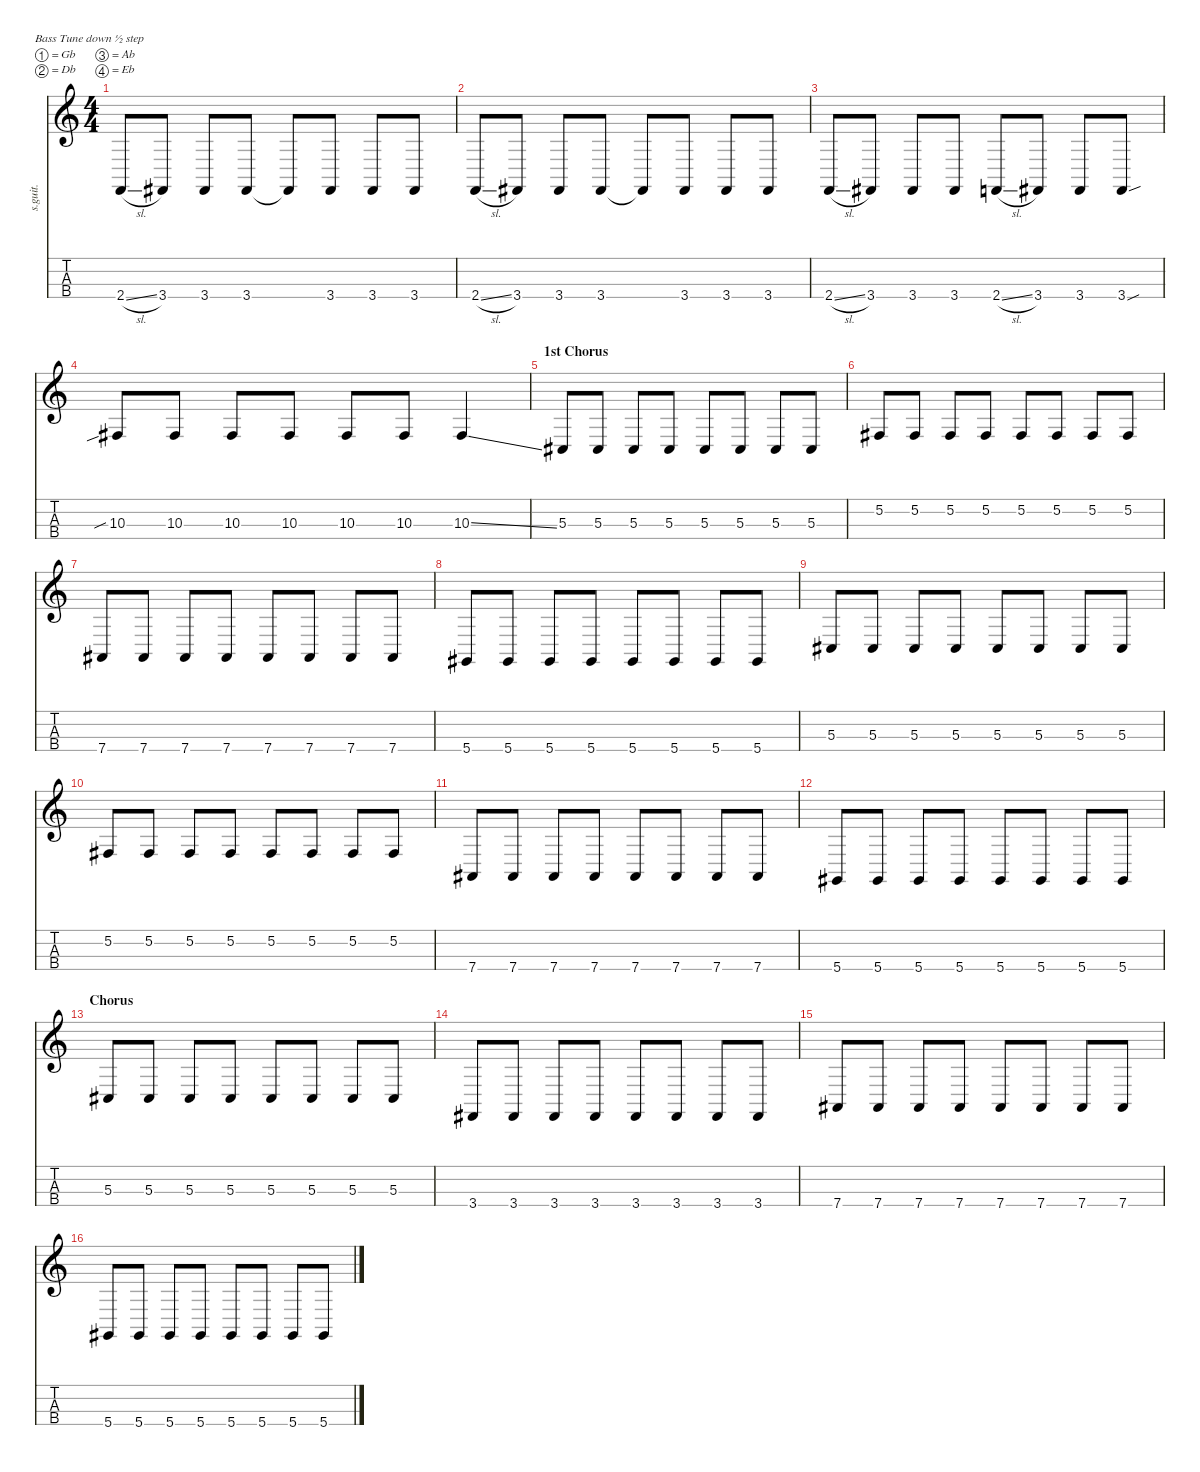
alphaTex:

\defaultSystemsLayout 4
\hideDynamics
\bracketExtendMode nobrackets
\track ("Mark Stoermer - Bass" "s.guit.") {instrument electricbasspick}
\staff {score tabs}
\tuning (Gb2 Db2 Ab1 Eb1)
\ts (4 4)
\tempo (148 hide)
\clef g2
\ks c
2.4{sl}.8{lyrics (0 "") lyrics (1 "") lyrics (2 "") lyrics (3 "") lyrics (4 "") dy f} 3.4{acc #}.8{lyrics (0 "") lyrics (1 "") lyrics (2 "") lyrics (3 "") lyrics (4 "")} 3.4{acc #}.8{lyrics (0 "") lyrics (1 "") lyrics (2 "") lyrics (3 "") lyrics (4 "")} 3.4{acc #}.8{lyrics (0 "") lyrics (1 "") lyrics (2 "") lyrics (3 "") lyrics (4 "")} 3.4{t acc #}.8{lyrics (0 "") lyrics (1 "") lyrics (2 "") lyrics (3 "") lyrics (4 "")} 3.4{acc #}.8{lyrics (0 "") lyrics (1 "") lyrics (2 "") lyrics (3 "") lyrics (4 "")} 3.4{acc #}.8{lyrics (0 "") lyrics (1 "") lyrics (2 "") lyrics (3 "") lyrics (4 "")} 3.4{acc #}.8{lyrics (0 "") lyrics (1 "") lyrics (2 "") lyrics (3 "") lyrics (4 "")} |
2.4{sl}.8{lyrics (0 "") lyrics (1 "") lyrics (2 "") lyrics (3 "") lyrics (4 "")} 3.4{acc #}.8{lyrics (0 "") lyrics (1 "") lyrics (2 "") lyrics (3 "") lyrics (4 "")} 3.4{acc #}.8{lyrics (0 "") lyrics (1 "") lyrics (2 "") lyrics (3 "") lyrics (4 "")} 3.4{acc #}.8{lyrics (0 "") lyrics (1 "") lyrics (2 "") lyrics (3 "") lyrics (4 "")} 3.4{t acc #}.8{lyrics (0 "") lyrics (1 "") lyrics (2 "") lyrics (3 "") lyrics (4 "")} 3.4{acc #}.8{lyrics (0 "") lyrics (1 "") lyrics (2 "") lyrics (3 "") lyrics (4 "")} 3.4{acc #}.8{lyrics (0 "") lyrics (1 "") lyrics (2 "") lyrics (3 "") lyrics (4 "")} 3.4{acc #}.8{lyrics (0 "") lyrics (1 "") lyrics (2 "") lyrics (3 "") lyrics (4 "")} |
2.4{sl}.8{lyrics (0 "") lyrics (1 "") lyrics (2 "") lyrics (3 "") lyrics (4 "")} 3.4{acc #}.8{lyrics (0 "") lyrics (1 "") lyrics (2 "") lyrics (3 "") lyrics (4 "")} 3.4{acc #}.8{lyrics (0 "") lyrics (1 "") lyrics (2 "") lyrics (3 "") lyrics (4 "")} 3.4{acc #}.8{lyrics (0 "") lyrics (1 "") lyrics (2 "") lyrics (3 "") lyrics (4 "")} 2.4{sl}.8{lyrics (0 "") lyrics (1 "") lyrics (2 "") lyrics (3 "") lyrics (4 "")} 3.4{acc #}.8{lyrics (0 "") lyrics (1 "") lyrics (2 "") lyrics (3 "") lyrics (4 "")} 3.4{acc #}.8{lyrics (0 "") lyrics (1 "") lyrics (2 "") lyrics (3 "") lyrics (4 "")} 3.4{sou acc #}.8{lyrics (0 "") lyrics (1 "") lyrics (2 "") lyrics (3 "") lyrics (4 "")} |
10.3{sib acc #}.8{lyrics (0 "") lyrics (1 "") lyrics (2 "") lyrics (3 "") lyrics (4 "")} 10.3{acc #}.8{lyrics (0 "") lyrics (1 "") lyrics (2 "") lyrics (3 "") lyrics (4 "")} 10.3{acc #}.8{lyrics (0 "") lyrics (1 "") lyrics (2 "") lyrics (3 "") lyrics (4 "")} 10.3{acc #}.8{lyrics (0 "") lyrics (1 "") lyrics (2 "") lyrics (3 "") lyrics (4 "")} 10.3{acc #}.8{lyrics (0 "") lyrics (1 "") lyrics (2 "") lyrics (3 "") lyrics (4 "")} 10.3{acc #}.8{lyrics (0 "") lyrics (1 "") lyrics (2 "") lyrics (3 "") lyrics (4 "")} 10.3{ss acc #}.4{lyrics (0 "") lyrics (1 "") lyrics (2 "") lyrics (3 "") lyrics (4 "")} |
\section ("" "1st Chorus")
5.3{acc #}.8{lyrics (0 "") lyrics (1 "") lyrics (2 "") lyrics (3 "") lyrics (4 "")} 5.3{acc #}.8{lyrics (0 "") lyrics (1 "") lyrics (2 "") lyrics (3 "") lyrics (4 "")} 5.3{acc #}.8{lyrics (0 "") lyrics (1 "") lyrics (2 "") lyrics (3 "") lyrics (4 "")} 5.3{acc #}.8{lyrics (0 "") lyrics (1 "") lyrics (2 "") lyrics (3 "") lyrics (4 "")} 5.3{acc #}.8{lyrics (0 "") lyrics (1 "") lyrics (2 "") lyrics (3 "") lyrics (4 "")} 5.3{acc #}.8{lyrics (0 "") lyrics (1 "") lyrics (2 "") lyrics (3 "") lyrics (4 "")} 5.3{acc #}.8{lyrics (0 "") lyrics (1 "") lyrics (2 "") lyrics (3 "") lyrics (4 "")} 5.3{acc #}.8{lyrics (0 "") lyrics (1 "") lyrics (2 "") lyrics (3 "") lyrics (4 "")} |
5.2{acc #}.8{lyrics (0 "") lyrics (1 "") lyrics (2 "") lyrics (3 "") lyrics (4 "")} 5.2{acc #}.8{lyrics (0 "") lyrics (1 "") lyrics (2 "") lyrics (3 "") lyrics (4 "")} 5.2{acc #}.8{lyrics (0 "") lyrics (1 "") lyrics (2 "") lyrics (3 "") lyrics (4 "")} 5.2{acc #}.8{lyrics (0 "") lyrics (1 "") lyrics (2 "") lyrics (3 "") lyrics (4 "")} 5.2{acc #}.8{lyrics (0 "") lyrics (1 "") lyrics (2 "") lyrics (3 "") lyrics (4 "")} 5.2{acc #}.8{lyrics (0 "") lyrics (1 "") lyrics (2 "") lyrics (3 "") lyrics (4 "")} 5.2{acc #}.8{lyrics (0 "") lyrics (1 "") lyrics (2 "") lyrics (3 "") lyrics (4 "")} 5.2{acc #}.8{lyrics (0 "") lyrics (1 "") lyrics (2 "") lyrics (3 "") lyrics (4 "")} |
7.4{acc #}.8{lyrics (0 "") lyrics (1 "") lyrics (2 "") lyrics (3 "") lyrics (4 "")} 7.4{acc #}.8{lyrics (0 "") lyrics (1 "") lyrics (2 "") lyrics (3 "") lyrics (4 "")} 7.4{acc #}.8{lyrics (0 "") lyrics (1 "") lyrics (2 "") lyrics (3 "") lyrics (4 "")} 7.4{acc #}.8{lyrics (0 "") lyrics (1 "") lyrics (2 "") lyrics (3 "") lyrics (4 "")} 7.4{acc #}.8{lyrics (0 "") lyrics (1 "") lyrics (2 "") lyrics (3 "") lyrics (4 "")} 7.4{acc #}.8{lyrics (0 "") lyrics (1 "") lyrics (2 "") lyrics (3 "") lyrics (4 "")} 7.4{acc #}.8{lyrics (0 "") lyrics (1 "") lyrics (2 "") lyrics (3 "") lyrics (4 "")} 7.4{acc #}.8{lyrics (0 "") lyrics (1 "") lyrics (2 "") lyrics (3 "") lyrics (4 "")} |
5.4{acc #}.8{lyrics (0 "") lyrics (1 "") lyrics (2 "") lyrics (3 "") lyrics (4 "")} 5.4{acc #}.8{lyrics (0 "") lyrics (1 "") lyrics (2 "") lyrics (3 "") lyrics (4 "")} 5.4{acc #}.8{lyrics (0 "") lyrics (1 "") lyrics (2 "") lyrics (3 "") lyrics (4 "")} 5.4{acc #}.8{lyrics (0 "") lyrics (1 "") lyrics (2 "") lyrics (3 "") lyrics (4 "")} 5.4{acc #}.8{lyrics (0 "") lyrics (1 "") lyrics (2 "") lyrics (3 "") lyrics (4 "")} 5.4{acc #}.8{lyrics (0 "") lyrics (1 "") lyrics (2 "") lyrics (3 "") lyrics (4 "")} 5.4{acc #}.8{lyrics (0 "") lyrics (1 "") lyrics (2 "") lyrics (3 "") lyrics (4 "")} 5.4{acc #}.8{lyrics (0 "") lyrics (1 "") lyrics (2 "") lyrics (3 "") lyrics (4 "")} |
5.3{acc #}.8{lyrics (0 "") lyrics (1 "") lyrics (2 "") lyrics (3 "") lyrics (4 "")} 5.3{acc #}.8{lyrics (0 "") lyrics (1 "") lyrics (2 "") lyrics (3 "") lyrics (4 "")} 5.3{acc #}.8{lyrics (0 "") lyrics (1 "") lyrics (2 "") lyrics (3 "") lyrics (4 "")} 5.3{acc #}.8{lyrics (0 "") lyrics (1 "") lyrics (2 "") lyrics (3 "") lyrics (4 "")} 5.3{acc #}.8{lyrics (0 "") lyrics (1 "") lyrics (2 "") lyrics (3 "") lyrics (4 "")} 5.3{acc #}.8{lyrics (0 "") lyrics (1 "") lyrics (2 "") lyrics (3 "") lyrics (4 "")} 5.3{acc #}.8{lyrics (0 "") lyrics (1 "") lyrics (2 "") lyrics (3 "") lyrics (4 "")} 5.3{acc #}.8{lyrics (0 "") lyrics (1 "") lyrics (2 "") lyrics (3 "") lyrics (4 "")} |
5.2{acc #}.8{lyrics (0 "") lyrics (1 "") lyrics (2 "") lyrics (3 "") lyrics (4 "")} 5.2{acc #}.8{lyrics (0 "") lyrics (1 "") lyrics (2 "") lyrics (3 "") lyrics (4 "")} 5.2{acc #}.8{lyrics (0 "") lyrics (1 "") lyrics (2 "") lyrics (3 "") lyrics (4 "")} 5.2{acc #}.8{lyrics (0 "") lyrics (1 "") lyrics (2 "") lyrics (3 "") lyrics (4 "")} 5.2{acc #}.8{lyrics (0 "") lyrics (1 "") lyrics (2 "") lyrics (3 "") lyrics (4 "")} 5.2{acc #}.8{lyrics (0 "") lyrics (1 "") lyrics (2 "") lyrics (3 "") lyrics (4 "")} 5.2{acc #}.8{lyrics (0 "") lyrics (1 "") lyrics (2 "") lyrics (3 "") lyrics (4 "")} 5.2{acc #}.8{lyrics (0 "") lyrics (1 "") lyrics (2 "") lyrics (3 "") lyrics (4 "")} |
7.4{acc #}.8{lyrics (0 "") lyrics (1 "") lyrics (2 "") lyrics (3 "") lyrics (4 "")} 7.4{acc #}.8{lyrics (0 "") lyrics (1 "") lyrics (2 "") lyrics (3 "") lyrics (4 "")} 7.4{acc #}.8{lyrics (0 "") lyrics (1 "") lyrics (2 "") lyrics (3 "") lyrics (4 "")} 7.4{acc #}.8{lyrics (0 "") lyrics (1 "") lyrics (2 "") lyrics (3 "") lyrics (4 "")} 7.4{acc #}.8{lyrics (0 "") lyrics (1 "") lyrics (2 "") lyrics (3 "") lyrics (4 "")} 7.4{acc #}.8{lyrics (0 "") lyrics (1 "") lyrics (2 "") lyrics (3 "") lyrics (4 "")} 7.4{acc #}.8{lyrics (0 "") lyrics (1 "") lyrics (2 "") lyrics (3 "") lyrics (4 "")} 7.4{acc #}.8{lyrics (0 "") lyrics (1 "") lyrics (2 "") lyrics (3 "") lyrics (4 "")} |
5.4{acc #}.8{lyrics (0 "") lyrics (1 "") lyrics (2 "") lyrics (3 "") lyrics (4 "")} 5.4{acc #}.8{lyrics (0 "") lyrics (1 "") lyrics (2 "") lyrics (3 "") lyrics (4 "")} 5.4{acc #}.8{lyrics (0 "") lyrics (1 "") lyrics (2 "") lyrics (3 "") lyrics (4 "")} 5.4{acc #}.8{lyrics (0 "") lyrics (1 "") lyrics (2 "") lyrics (3 "") lyrics (4 "")} 5.4{acc #}.8{lyrics (0 "") lyrics (1 "") lyrics (2 "") lyrics (3 "") lyrics (4 "")} 5.4{acc #}.8{lyrics (0 "") lyrics (1 "") lyrics (2 "") lyrics (3 "") lyrics (4 "")} 5.4{acc #}.8{lyrics (0 "") lyrics (1 "") lyrics (2 "") lyrics (3 "") lyrics (4 "")} 5.4{acc #}.8{lyrics (0 "") lyrics (1 "") lyrics (2 "") lyrics (3 "") lyrics (4 "")} |
\section ("" "Chorus")
5.3{acc #}.8{lyrics (0 "") lyrics (1 "") lyrics (2 "") lyrics (3 "") lyrics (4 "")} 5.3{acc #}.8{lyrics (0 "") lyrics (1 "") lyrics (2 "") lyrics (3 "") lyrics (4 "")} 5.3{acc #}.8{lyrics (0 "") lyrics (1 "") lyrics (2 "") lyrics (3 "") lyrics (4 "")} 5.3{acc #}.8{lyrics (0 "") lyrics (1 "") lyrics (2 "") lyrics (3 "") lyrics (4 "")} 5.3{acc #}.8{lyrics (0 "") lyrics (1 "") lyrics (2 "") lyrics (3 "") lyrics (4 "")} 5.3{acc #}.8{lyrics (0 "") lyrics (1 "") lyrics (2 "") lyrics (3 "") lyrics (4 "")} 5.3{acc #}.8{lyrics (0 "") lyrics (1 "") lyrics (2 "") lyrics (3 "") lyrics (4 "")} 5.3{acc #}.8{lyrics (0 "") lyrics (1 "") lyrics (2 "") lyrics (3 "") lyrics (4 "")} |
3.4{acc #}.8{lyrics (0 "") lyrics (1 "") lyrics (2 "") lyrics (3 "") lyrics (4 "")} 3.4{acc #}.8{lyrics (0 "") lyrics (1 "") lyrics (2 "") lyrics (3 "") lyrics (4 "")} 3.4{acc #}.8{lyrics (0 "") lyrics (1 "") lyrics (2 "") lyrics (3 "") lyrics (4 "")} 3.4{acc #}.8{lyrics (0 "") lyrics (1 "") lyrics (2 "") lyrics (3 "") lyrics (4 "")} 3.4{acc #}.8{lyrics (0 "") lyrics (1 "") lyrics (2 "") lyrics (3 "") lyrics (4 "")} 3.4{acc #}.8{lyrics (0 "") lyrics (1 "") lyrics (2 "") lyrics (3 "") lyrics (4 "")} 3.4{acc #}.8{lyrics (0 "") lyrics (1 "") lyrics (2 "") lyrics (3 "") lyrics (4 "")} 3.4{acc #}.8{lyrics (0 "") lyrics (1 "") lyrics (2 "") lyrics (3 "") lyrics (4 "")} |
7.4{acc #}.8{lyrics (0 "") lyrics (1 "") lyrics (2 "") lyrics (3 "") lyrics (4 "")} 7.4{acc #}.8{lyrics (0 "") lyrics (1 "") lyrics (2 "") lyrics (3 "") lyrics (4 "")} 7.4{acc #}.8{lyrics (0 "") lyrics (1 "") lyrics (2 "") lyrics (3 "") lyrics (4 "")} 7.4{acc #}.8{lyrics (0 "") lyrics (1 "") lyrics (2 "") lyrics (3 "") lyrics (4 "")} 7.4{acc #}.8{lyrics (0 "") lyrics (1 "") lyrics (2 "") lyrics (3 "") lyrics (4 "")} 7.4{acc #}.8{lyrics (0 "") lyrics (1 "") lyrics (2 "") lyrics (3 "") lyrics (4 "")} 7.4{acc #}.8{lyrics (0 "") lyrics (1 "") lyrics (2 "") lyrics (3 "") lyrics (4 "")} 7.4{acc #}.8{lyrics (0 "") lyrics (1 "") lyrics (2 "") lyrics (3 "") lyrics (4 "")} |
5.4{acc #}.8{lyrics (0 "") lyrics (1 "") lyrics (2 "") lyrics (3 "") lyrics (4 "")} 5.4{acc #}.8{lyrics (0 "") lyrics (1 "") lyrics (2 "") lyrics (3 "") lyrics (4 "")} 5.4{acc #}.8{lyrics (0 "") lyrics (1 "") lyrics (2 "") lyrics (3 "") lyrics (4 "")} 5.4{acc #}.8{lyrics (0 "") lyrics (1 "") lyrics (2 "") lyrics (3 "") lyrics (4 "")} 5.4{acc #}.8{lyrics (0 "") lyrics (1 "") lyrics (2 "") lyrics (3 "") lyrics (4 "")} 5.4{acc #}.8{lyrics (0 "") lyrics (1 "") lyrics (2 "") lyrics (3 "") lyrics (4 "")} 5.4{acc #}.8{lyrics (0 "") lyrics (1 "") lyrics (2 "") lyrics (3 "") lyrics (4 "")} 5.4{acc #}.8{lyrics (0 "") lyrics (1 "") lyrics (2 "") lyrics (3 "") lyrics (4 "")}
